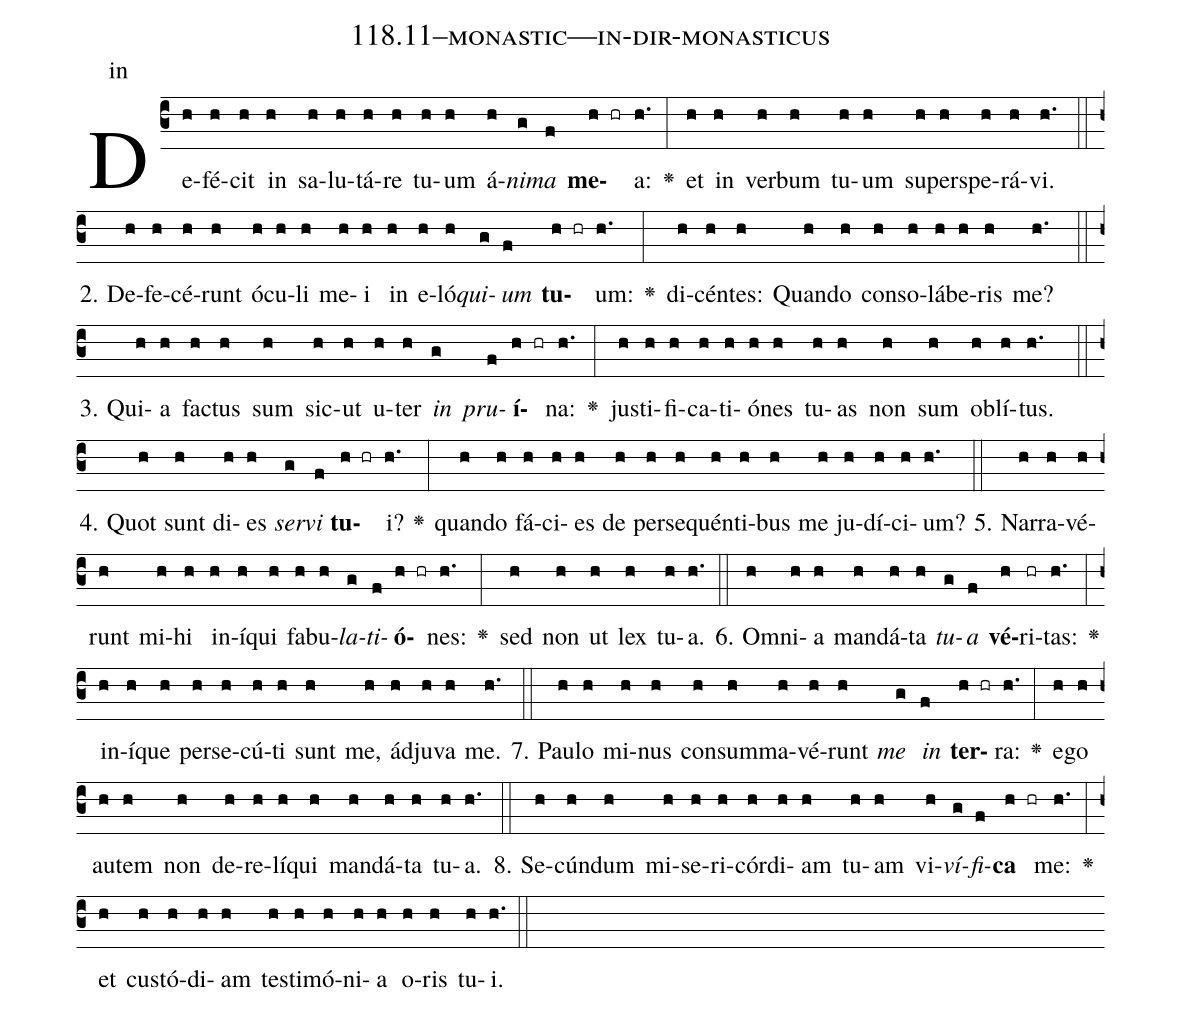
name: 118.11--monastic---in-dir-monasticus;
annotation: in;
%%
(c3)De(h)fé(h)cit(h) in(h) sa(h)lu(h)tá(h)re(h) tu(h)um(h) á(h)<i>ni</i>(g)<i>ma</i>(f) <b>me</b>(h hr)a:(h.) <v>\greheightstar</v>(:) et(h) in(h) ver(h)bum(h) tu(h)um(h) su(h)per(h)spe(h)rá(h)vi.(h.) (::)
2. De(h)fe(h)cé(h)runt(h) ó(h)cu(h)li(h) me(h)i(h) in(h) e(h)ló(h)<i>qui</i>(g)<i>um</i>(f) <b>tu</b>(h hr)um:(h.) <v>\greheightstar</v>(:) di(h)cén(h)tes:(h) Quan(h)do(h) con(h)so(h)lá(h)be(h)ris(h) me?(h.) (::)
3. Qui(h)a(h) fac(h)tus(h) sum(h) sic(h)ut(h) u(h)ter(h) <i>in</i>(g) <i>pru</i>(f)<b>í</b>(h hr)na:(h.) <v>\greheightstar</v>(:) jus(h)ti(h)fi(h)ca(h)ti(h)ó(h)nes(h) tu(h)as(h) non(h) sum(h) ob(h)lí(h)tus.(h.) (::)
4. Quot(h) sunt(h) di(h)es(h) <i>ser</i>(g)<i>vi</i>(f) <b>tu</b>(h hr)i?(h.) <v>\greheightstar</v>(:) quan(h)do(h) fá(h)ci(h)es(h) de(h) per(h)se(h)quén(h)ti(h)bus(h) me(h) ju(h)dí(h)ci(h)um?(h.) (::)
5. Nar(h)ra(h)vé(h)runt(h) mi(h)hi(h) in(h)í(h)qui(h) fa(h)bu(h)<i>la</i>(g)<i>ti</i>(f)<b>ó</b>(h hr)nes:(h.) <v>\greheightstar</v>(:) sed(h) non(h) ut(h) lex(h) tu(h)a.(h.) (::)
6. Om(h)ni(h)a(h) man(h)dá(h)ta(h) <i>tu</i>(g)<i>a</i>(f) <b>vé</b>(h)ri(hr)tas:(h.) <v>\greheightstar</v>(:) in(h)í(h)que(h) per(h)se(h)cú(h)ti(h) sunt(h) me,(h) ád(h)ju(h)va(h) me.(h.) (::)
7. Pau(h)lo(h) mi(h)nus(h) con(h)sum(h)ma(h)vé(h)runt(h) <i>me</i>(g) <i>in</i>(f) <b>ter</b>(h hr)ra:(h.) <v>\greheightstar</v>(:) e(h)go(h) au(h)tem(h) non(h) de(h)re(h)lí(h)qui(h) man(h)dá(h)ta(h) tu(h)a.(h.) (::)
8. Se(h)cún(h)dum(h) mi(h)se(h)ri(h)cór(h)di(h)am(h) tu(h)am(h) vi(h)<i>ví</i>(g)<i>fi</i>(f)<b>ca</b>(h hr) me:(h.) <v>\greheightstar</v>(:) et(h) cus(h)tó(h)di(h)am(h) tes(h)ti(h)mó(h)ni(h)a(h) o(h)ris(h) tu(h)i.(h.) (::)
